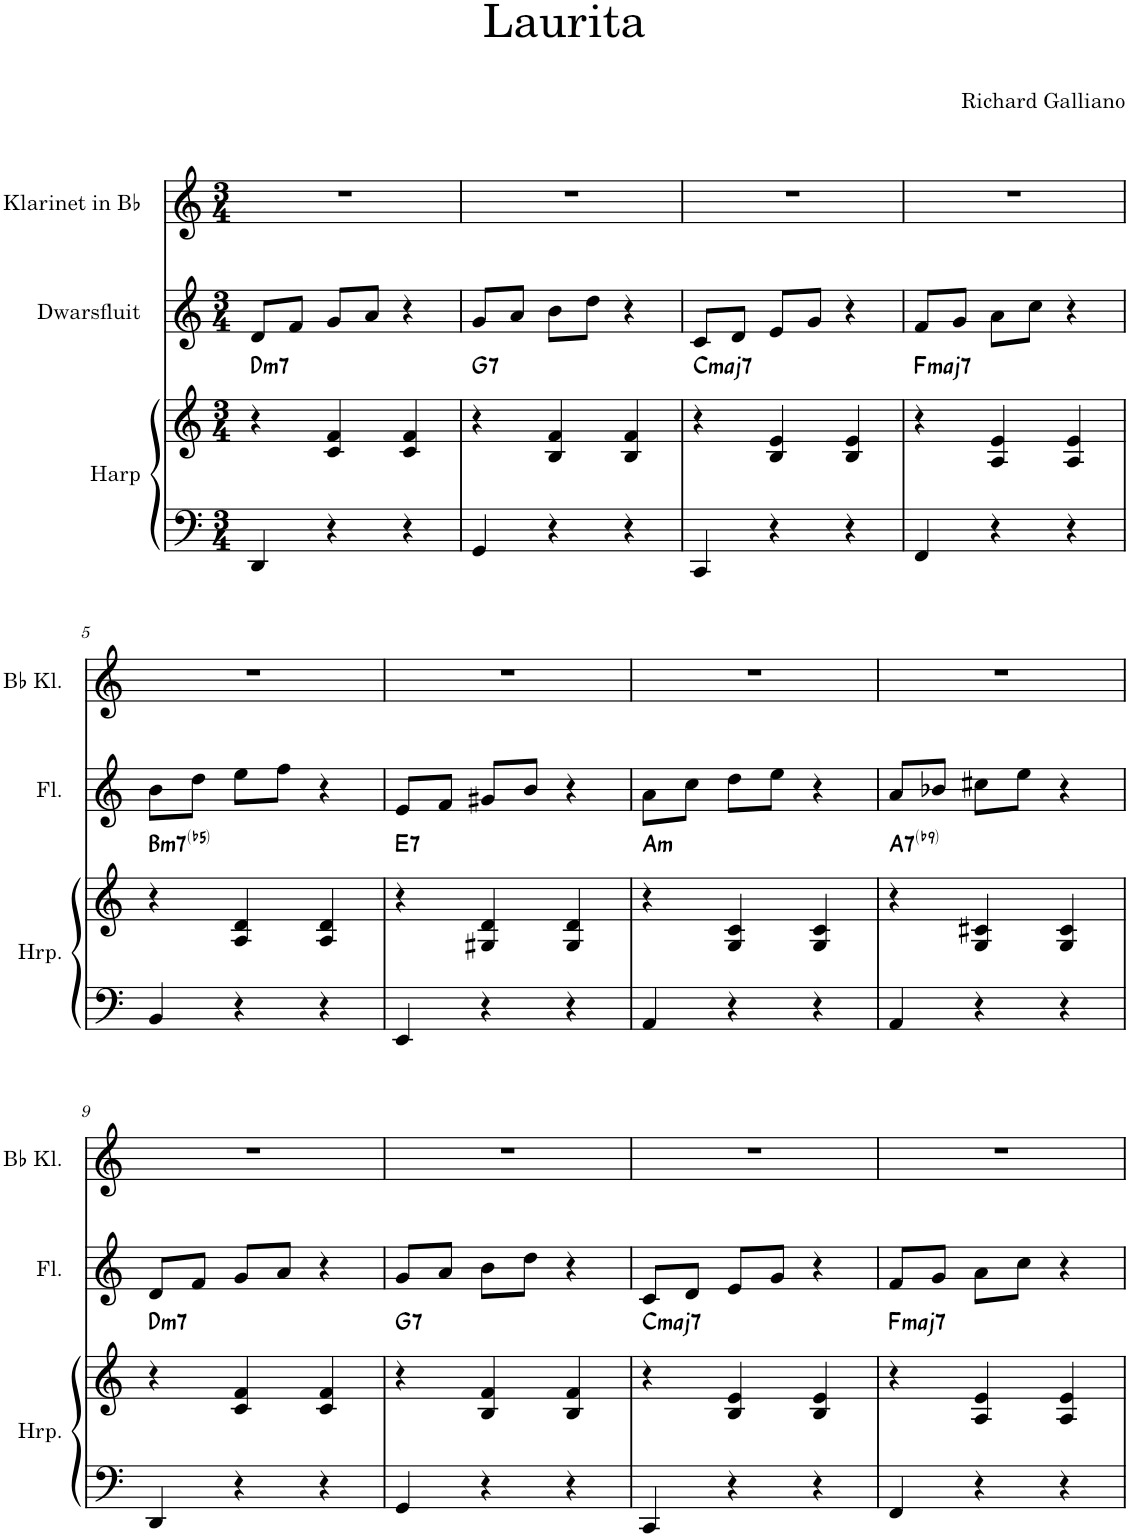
**kern	**kern	**harte	**kern	**kern
*part3	*part3	*part3	*part2	*part1
*staff4	*staff3	*	*staff2	*staff1
*I"Harp	*	*	*I"Dwarsfluit	*I"Klarinet in Bb
*I'Hrp.	*	*	*	*
*clefF4	*clefG2	*	*clefG2	*clefG2
*	*	*	*	*ITrd1c2
*k[]	*k[]	*	*k[]	*k[]
*M3/4	*M3/4	*	*M3/4	*M3/4
=1	=1	=1	=1	=1
!	!	!LO:H:kt=m7	!	!
4DD/	4r	D:min7	8d/L	2.r
.	.	.	8f/J	.
4r	4c/ 4f/	.	8g/L	.
.	.	.	8a/J	.
4r	4c/ 4f/	.	4r	.
=2	=2	=2	=2	=2
!	!	!LO:H:kt=7	!	!
4GG/	4r	G:7	8g/L	2.r
.	.	.	8a/J	.
4r	4B/ 4f/	.	8b\L	.
.	.	.	8dd\J	.
4r	4B/ 4f/	.	4r	.
=3	=3	=3	=3	=3
!	!	!LO:H:kt=maj7	!	!
4CC/	4r	C:maj7	8c/L	2.r
.	.	.	8d/J	.
4r	4B/ 4e/	.	8e/L	.
.	.	.	8g/J	.
4r	4B/ 4e/	.	4r	.
=4	=4	=4	=4	=4
!	!	!LO:H:kt=maj7	!	!
4FF/	4r	F:maj7	8f/L	2.r
.	.	.	8g/J	.
4r	4A/ 4e/	.	8a\L	.
.	.	.	8cc\J	.
4r	4A/ 4e/	.	4r	.
!!LO:LB:g=z
=5	=5	=5	=5	=5
!	!	!LO:H:kt=m7(b5)	!	!
4BB/	4r	B:hdim7	8b\L	2.r
.	.	.	8dd\J	.
4r	4A/ 4d/	.	8ee\L	.
.	.	.	8ff\J	.
4r	4A/ 4d/	.	4r	.
=6	=6	=6	=6	=6
!	!	!LO:H:kt=7	!	!
4EE/	4r	E:7	8e/L	2.r
.	.	.	8f/J	.
4r	4G#X/ 4d/	.	8g#X/L	.
.	.	.	8b/J	.
4r	4G#/ 4d/	.	4r	.
=7	=7	=7	=7	=7
!	!	!LO:H:kt=m	!	!
4AA/	4r	A:min	8a\L	2.r
.	.	.	8cc\J	.
4r	4G/ 4c/	.	8dd\L	.
.	.	.	8ee\J	.
4r	4G/ 4c/	.	4r	.
=8	=8	=8	=8	=8
!	!	!LO:H:kt=7	!	!
4AA/	4r	A:7(b9)	8a/L	2.r
.	.	.	8b-X/J	.
4r	4G/ 4c#X/	.	8cc#X\L	.
.	.	.	8ee\J	.
4r	4G/ 4c#/	.	4r	.
!!LO:LB:g=z
=9	=9	=9	=9	=9
!	!	!LO:H:kt=m7	!	!
4DD/	4r	D:min7	8d/L	2.r
.	.	.	8f/J	.
4r	4c/ 4f/	.	8g/L	.
.	.	.	8a/J	.
4r	4c/ 4f/	.	4r	.
=10	=10	=10	=10	=10
!	!	!LO:H:kt=7	!	!
4GG/	4r	G:7	8g/L	2.r
.	.	.	8a/J	.
4r	4B/ 4f/	.	8b\L	.
.	.	.	8dd\J	.
4r	4B/ 4f/	.	4r	.
=11	=11	=11	=11	=11
!	!	!LO:H:kt=maj7	!	!
4CC/	4r	C:maj7	8c/L	2.r
.	.	.	8d/J	.
4r	4B/ 4e/	.	8e/L	.
.	.	.	8g/J	.
4r	4B/ 4e/	.	4r	.
=12	=12	=12	=12	=12
!	!	!LO:H:kt=maj7	!	!
4FF/	4r	F:maj7	8f/L	2.r
.	.	.	8g/J	.
4r	4A/ 4e/	.	8a\L	.
.	.	.	8cc\J	.
4r	4A/ 4e/	.	4r	.
=	=	=	=	=
*-	*-	*-	*-	*-
